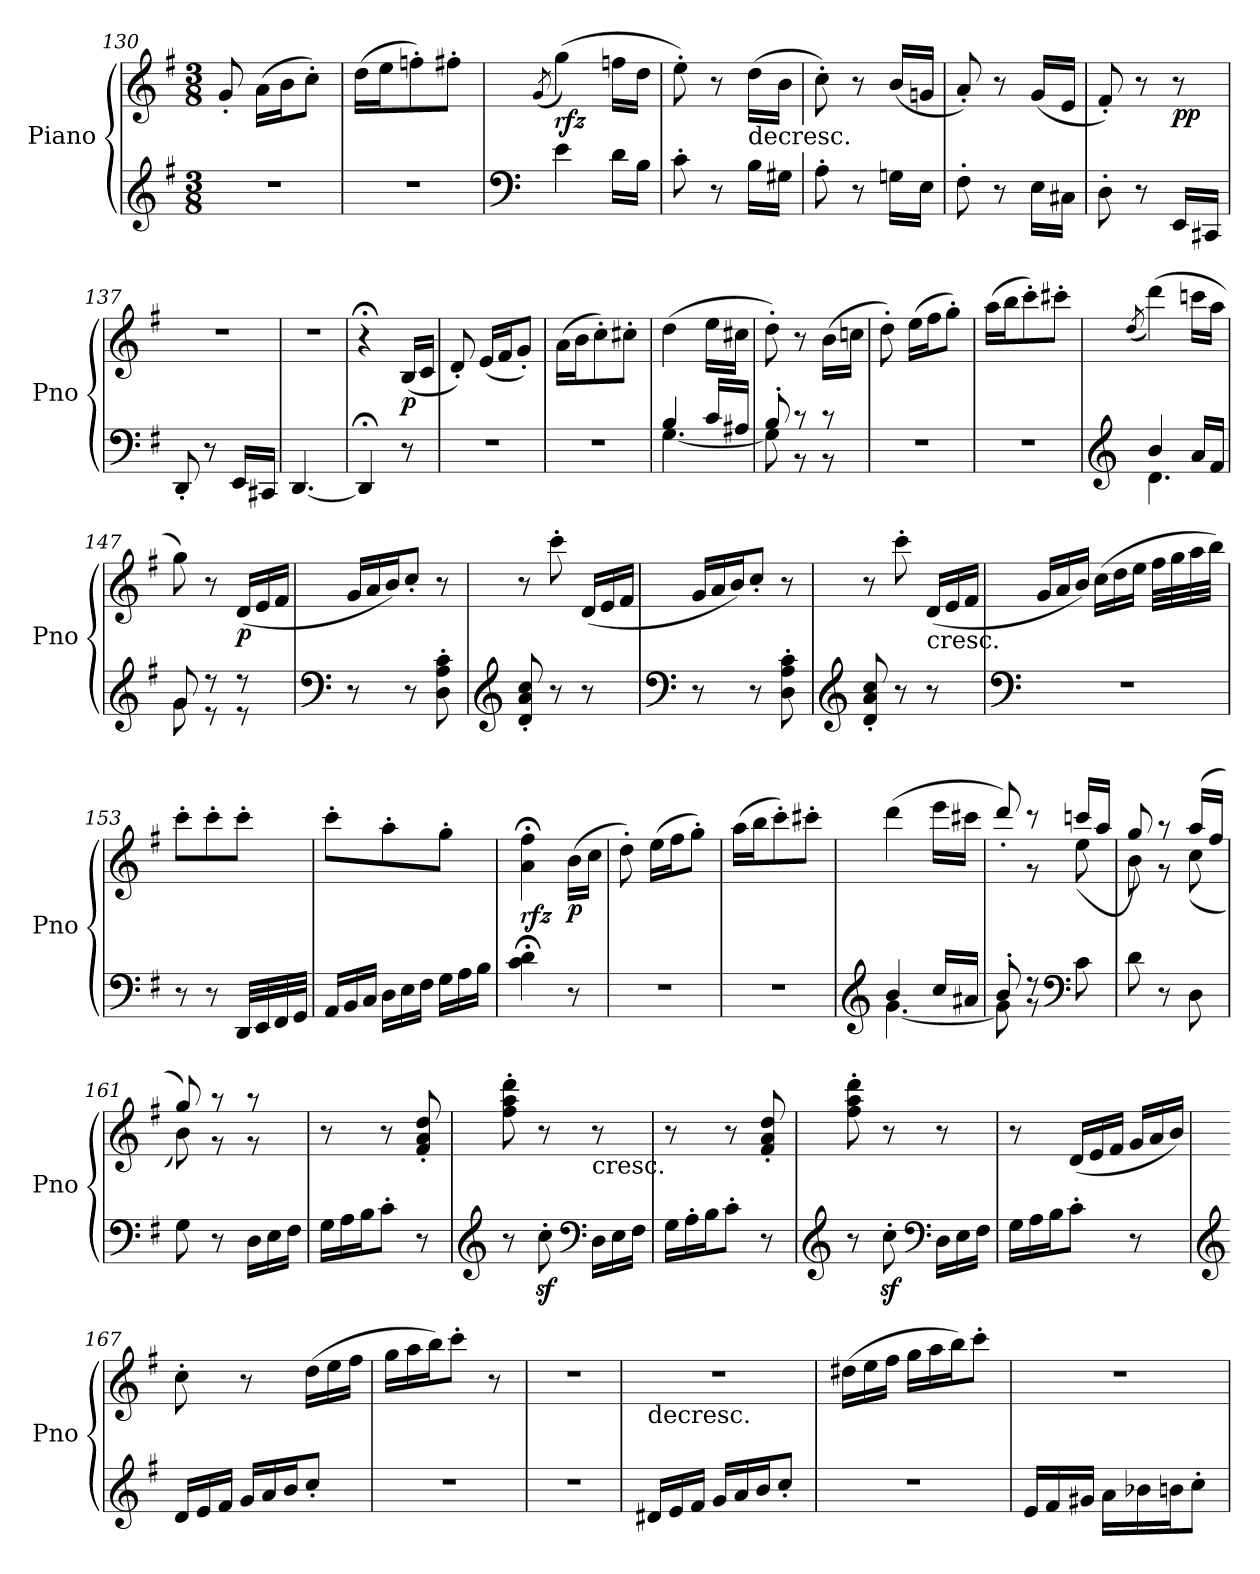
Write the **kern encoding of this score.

**kern	**kern	**dynam
*part1	*part1	*part1
*staff2	*staff1	*staff1/2
*I"Piano	*	*
*I'Pno	*	*
*clefG2	*clefG2	*
*k[f#]	*k[f#]	*
*G:	*G:	*
*M3/8	*M3/8	*
=130	=130	=130
4.r	8g'/	.
.	(>16a\LL	.
.	16b\J	.
.	8cc'\J)	.
=131	=131	=131
4.r	(>16dd\LL	.
.	16ee\J	.
.	8ffn'\)	.
.	8ff#X'\J	.
!!LO:LB:g=z
=132	=132	=132
*clefF4	*	*
.	(<8qg/	.
!	!	!LO:DY:b
4e\	(>4gg\)	rfz
16d\LL	16ffn\LL	.
16B\JJ	16dd\JJ	.
=133	=133	=133
8c'\	8ee'\)	.
8r	8r	.
!	!LO:TX:b:t=decresc.	!
16B\LL	(>16dd\LL	.
16G#X\JJ	16b\JJ	.
=134	=134	=134
8A'\	8cc'\)	.
8r	8r	.
16Gn\LL	(<16b/LL	.
16E\JJ	16gn/JJ	.
=135	=135	=135
8F#'\	8a'/)	.
8r	8r	.
16E\LL	(<16g/LL	.
16C#X\JJ	16e/JJ	.
=136	=136	=136
8D'\	8f#'/)	.
8r	8r	.
!	!	!LO:DY:b
16EE/LL	8r	pp
16CC#X/JJ	.	.
=137	=137	=137
8DD'/	4.r	.
8r	.	.
16EE/LL	.	.
16CC#X/JJ	.	.
=138	=138	=138
[4.DD/	4.r	.
=139	=139	=139
4DD;/]	4r;	.
!	!	!LO:DY:b
8r	(<16B/LL	p
.	16c/JJ	.
=140	=140	=140
4.r	8d'/)	.
.	(<16e/LL	.
.	16f#/J	.
.	8g'/J)	.
!!LO:LB:g=z
=141	=141	=141
4.r	(>16a\LL	.
.	16b\J	.
.	8cc'\)	.
.	8cc#X'\J	.
=142	=142	=142
*^	*	*
4B/	[4.G\	(>4dd\	.
16c/LL	.	16ee\LL	.
16A#X/JJ	.	16cc#X\JJ	.
=143	=143	=143	=143
8B'/	8G\]	8dd'\)	.
8r	8r	8r	.
8r	8r	(>16b\LL	.
.	.	16ccn\JJ	.
*v	*v	*	*
=144	=144	=144
4.r	8dd'\)	.
.	(>16ee\LL	.
.	16ff#\J	.
.	8gg'\J)	.
=145	=145	=145
4.r	(>16aa\LL	.
.	16bb\J	.
.	8ccc'\)	.
.	8ccc#X'\J	.
=146	=146	=146
*clefG2	*	*
.	(<8qdd/	.
*^	*	*
4b/	4.d\	(>4ddd\)	.
16a/LL	.	16cccn\LL	.
16f#/JJ	.	16aa\JJ	.
=147	=147	=147	=147
8g/	8g\	8gg\)	.
8r	8r	8r	.
*	*	*Xtuplet	*
!	!	!	!LO:DY:b
8r	8r	(<24d/LL	p
.	.	24e/	.
.	.	24f#/JJ	.
*v	*v	*	*
=148	=148	=148
*clefF4	*	*
8r	24g/LL	.
.	24a/	.
.	24b/J)	.
8r	8cc'/J	.
8D\' 8A\' 8c\'	8r	.
=149	=149	=149
*clefG2	*	*
8d/' 8a/' 8cc/'	8r	.
8r	8ccc'\	.
8r	(<24d/LL	.
.	24e/	.
.	24f#/JJ	.
!!LO:LB:g=z
=150	=150	=150
*clefF4	*	*
8r	24g/LL	.
.	24a/	.
.	24b/J)	.
8r	8cc'/J	.
8D\' 8A\' 8c\'	8r	.
=151	=151	=151
*clefG2	*	*
8d/' 8a/' 8cc/'	8r	.
8r	8ccc'\	.
!	!LO:TX:b:t=cresc.	!
8r	(<24d/LL	.
.	24e/	.
.	24f#/JJ	.
=152	=152	=152
*clefF4	*	*
4.r	24g/LL	.
.	24a/	.
.	24b/JJ)	.
.	(>24cc\LL	.
.	24dd\	.
.	24ee\JJ	.
.	32ff#\LLL	.
.	32gg\	.
.	32aa\	.
.	32bb\JJJ)	.
=153	=153	=153
8r	8ccc'\L	.
8r	8ccc'\	.
32DD/LLL	8ccc'\J	.
32EE/	.	.
32FF#/	.	.
32GG/JJJ	.	.
=154	=154	=154
*Xtuplet	*	*
24AA/LL	8ccc'\L	.
24BB/	.	.
24C/JJ	.	.
24D\LL	8aa'\	.
24E\	.	.
24F#\JJ	.	.
24G\LL	8gg'\J	.
24A\	.	.
24B\JJ	.	.
=155	=155	=155
!	!	!LO:DY:b
4c\;< 4d\;<	4a\; 4ff#\;	rfz
!	!	!LO:DY:b
8r	(>16b\LL	p
.	16cc\JJ	.
=156	=156	=156
4.r	8dd'\)	.
.	(>16ee\LL	.
.	16ff#\J	.
.	8gg'\J)	.
!!LO:LB:g=z
=157	=157	=157
4.r	(>16aa\LL	.
.	16bb\J	.
.	8ccc'\)	.
.	8ccc#X'\J	.
=158	=158	=158
*clefG2	*	*
*^	*	*
4b/	[4.g\	(>4ddd\	.
16cc/LL	.	16eee\LL	.
16a#X/JJ	.	16ccc#X\JJ	.
=159	=159	=159	=159
*	*	*^	*
8b'/	8g\]	8ddd'/)	8ryy	.
8r	8r	8r	8r	.
*clefF4	*	*	*	*
8ryy	8c\	16cccn/LL	(<8ee\	.
.	.	16aa/JJ	.	.
*v	*v	*	*	*
=160	=160	=160	=160
8d\	8gg/)	8b\	.
8r	8r	8r	.
8D\	(>16aa/LL	(<8cc\	.
.	16ff#/JJ	.	.
=161	=161	=161	=161
8G\	8gg/)	8b\)	.
8r	8r	8r	.
24D\LL	8r	8r	.
24E\	.	.	.
24F#\JJ	.	.	.
*	*v	*v	*
=162	=162	=162
24G\LL	8r	.
24A\	.	.
24B\J	.	.
8c'\J	8r	.
8r	8f#/' 8a/' 8dd/'	.
=163	=163	=163
*clefG2	*	*
8r	8ff#\' 8aa\' 8ddd\'	.
8ccz>'\	8r	.
*clefF4	*	*
!	!LO:TX:b:t=cresc.	!
24D\LL	8r	.
24E\	.	.
24F#\JJ	.	.
=164	=164	=164
24G\LL	8r	.
24A'\	.	.
24B\J	.	.
8c'\J	8r	.
8r	8f#/' 8a/' 8dd/'	.
!!LO:LB:g=z
=165	=165	=165
*clefG2	*	*
8r	8ff#\' 8aa\' 8ddd\'	.
8ccz>'\	8r	.
*clefF4	*	*
24D\LL	8r	.
24E\	.	.
24F#\JJ	.	.
=166	=166	=166
24G\LL	8r	.
24A\	.	.
24B\J	.	.
8c'\J	(<24d/LL	.
.	24e/	.
.	24f#/JJ	.
8r	24g/LL	.
.	24a/	.
.	24b/JJ)	.
=167	=167	=167
*clefG2	*	*
24d/LL	8cc'\	.
24e/	.	.
24f#/JJ	.	.
24g/LL	8r	.
24a/	.	.
24b/J	.	.
8cc'/J	(>24dd\LL	.
.	24ee\	.
.	24ff#\JJ	.
=168	=168	=168
4.r	24gg\LL	.
.	24aa\	.
.	24bb\J)	.
.	8ccc'\J	.
.	8r	.
=169	=169	=169
4.r	4.r	.
=170	=170	=170
!	!LO:TX:b:t=decresc.	!
24d#X/LL	4.r	.
24e/	.	.
24f#/JJ	.	.
24g/LL	.	.
24a/	.	.
24b/J	.	.
8cc'/J	.	.
=171	=171	=171
4.r	(>24dd#X\LL	.
.	24ee\	.
.	24ff#\JJ	.
.	24gg\LL	.
.	24aa\	.
.	24bb\J)	.
.	8ccc'\J	.
!!LO:PB:g=z
=172	=172	=172
24e/LL	4.r	.
24f#/	.	.
24g#X/JJ	.	.
24a\LL	.	.
24b-X\	.	.
24bn\J	.	.
8cc'\J	.	.
=	=	=
*-	*-	*-
